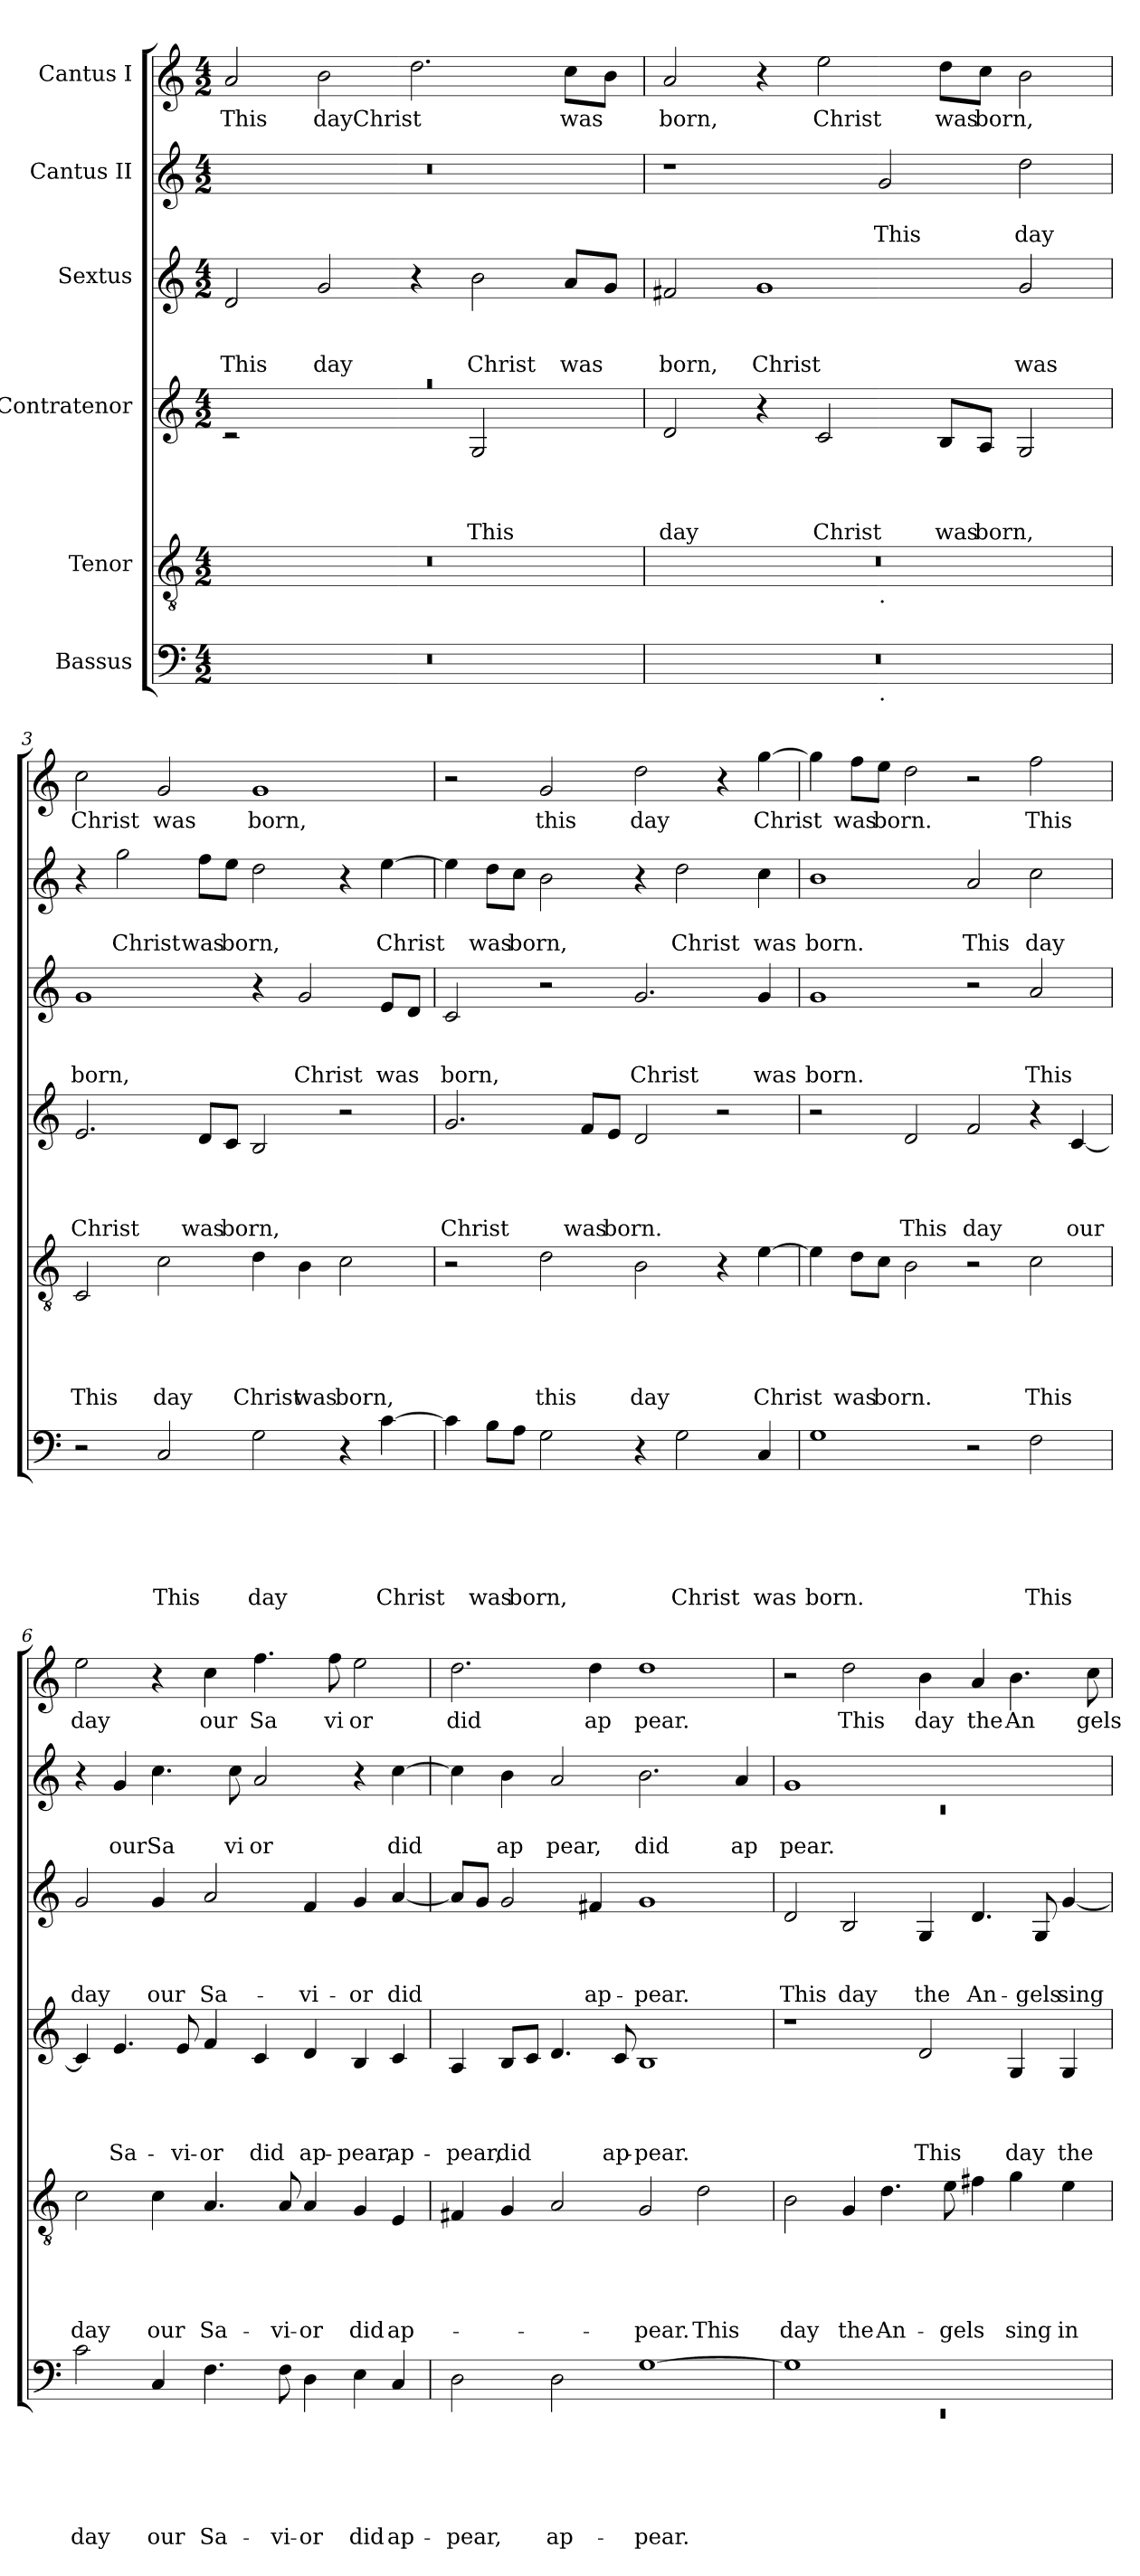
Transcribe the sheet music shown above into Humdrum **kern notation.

**kern	**text	**text	**text	**text	**text	**text	**kern	**text	**text	**text	**text	**text	**kern	**text	**text	**text	**text	**kern	**text	**text	**text	**kern	**text	**text	**kern	**text
*part6	*part6	*part6	*part6	*part6	*part6	*part6	*part5	*part5	*part5	*part5	*part5	*part5	*part4	*part4	*part4	*part4	*part4	*part3	*part3	*part3	*part3	*part2	*part2	*part2	*part1	*part1
*staff6	*staff6	*staff6	*staff6	*staff6	*staff6	*staff6	*staff5	*staff5	*staff5	*staff5	*staff5	*staff5	*staff4	*staff4	*staff4	*staff4	*staff4	*staff3	*staff3	*staff3	*staff3	*staff2	*staff2	*staff2	*staff1	*staff1
*I"Bassus	*	*	*	*	*	*	*I"Tenor	*	*	*	*	*	*I"Contratenor	*	*	*	*	*I"Sextus	*	*	*	*I"Cantus II	*	*	*I"Cantus I	*
*clefF4	*	*	*	*	*	*	*clefGv2	*	*	*	*	*	*clefG2	*	*	*	*	*clefG2	*	*	*	*clefG2	*	*	*clefG2	*
*k[]	*	*	*	*	*	*	*k[]	*	*	*	*	*	*k[]	*	*	*	*	*k[]	*	*	*	*k[]	*	*	*k[]	*
*C:	*	*	*	*	*	*	*C:	*	*	*	*	*	*C:	*	*	*	*	*C:	*	*	*	*C:	*	*	*C:	*
*M4/2	*	*	*	*	*	*	*M4/2	*	*	*	*	*	*M4/2	*	*	*	*	*M4/2	*	*	*	*M4/2	*	*	*M4/2	*
=1	=1	=1	=1	=1	=1	=1	=1	=1	=1	=1	=1	=1	=1	=1	=1	=1	=1	=1	=1	=1	=1	=1	=1	=1	=1	=1
!	!	!	!	!	!	!	!	!	!	!	!	!	!LO:N:vis=1	!	!	!	!	!	!	!	!LO:LY:b	!	!	!	!	!LO:LY:b
*	*	*	*	*	*	*	*	*	*	*	*	*	*^	*	*	*	*	*	*	*	*	*	*	*	*	*
0r	.	.	.	.	.	.	0r	.	.	.	.	.	0raa	2rc	.	.	.	.	2d/	.	.	This	0r	.	.	2a/	This
!	!	!	!	!	!	!	!	!	!	!	!	!	!	!	!	!	!	!	!	!	!	!LO:LY:b	!	!	!	!	!LO:LY:b
.	.	.	.	.	.	.	.	.	.	.	.	.	.	2.ryy	.	.	.	.	2g/	.	.	day	.	.	.	2b\	dayChrist
.	.	.	.	.	.	.	.	.	.	.	.	.	.	.	.	.	.	.	4r	.	.	.	.	.	.	2.dd\	.
!	!	!	!	!	!	!	!	!	!	!	!	!	!	!	!	!	!	!LO:LY:b	!	!	!	!LO:LY:b	!	!	!	!	!
.	.	.	.	.	.	.	.	.	.	.	.	.	.	2G/	.	.	.	This	2b\	.	.	Christ	.	.	.	.	.
!	!	!	!	!	!	!	!	!	!	!	!	!	!	!	!	!	!	!	!	!	!	!LO:LY:b	!	!	!	!	!LO:LY:b
.	.	.	.	.	.	.	.	.	.	.	.	.	.	4ryy	.	.	.	.	8a/L	.	.	was	.	.	.	8cc\L	was
.	.	.	.	.	.	.	.	.	.	.	.	.	.	.	.	.	.	.	8g/J	.	.	.	.	.	.	8b\J	.
*	*	*	*	*	*	*	*	*	*	*	*	*	*v	*v	*	*	*	*	*	*	*	*	*	*	*	*	*
=2	=2	=2	=2	=2	=2	=2	=2	=2	=2	=2	=2	=2	=2	=2	=2	=2	=2	=2	=2	=2	=2	=2	=2	=2	=2	=2
!	!	!	!	!	!	!	!	!	!	!	!	!	!	!	!	!	!LO:LY:b	!	!	!	!LO:LY:b	!	!	!	!	!LO:LY:b
*^	*	*	*	*	*	*	*^	*	*	*	*	*	*	*	*	*	*	*	*	*	*	*	*	*	*	*
0r	1ryy	.	.	.	.	.	.	0r	1ryy	.	.	.	.	.	2d/	.	.	.	day	2f#X/	.	.	born,	1r	.	.	2a/	born,
!	!	!	!	!	!	!	!	!	!	!	!	!	!	!	!	!	!	!	!	!	!	!	!LO:LY:b	!	!	!	!	!
.	.	.	.	.	.	.	.	.	.	.	.	.	.	.	4r	.	.	.	.	1g	.	.	Christ	.	.	.	4r	.
!	!	!	!	!	!	!	!	!	!	!	!	!	!	!	!	!	!	!	!LO:LY:b	!	!	!	!	!	!	!	!	!LO:LY:b
.	.	.	.	.	.	.	.	.	.	.	.	.	.	.	2c/	.	.	.	Christ	.	.	.	.	.	.	.	2ee\	Christ
!	!	!	!	!	!	!	!	!	!LO:TX:b:t=.	!	!	!	!	!	!	!	!	!	!	!	!	!	!	!	!	!	!	!
!	!LO:TX:b:t=.	!	!	!	!	!	!	!	!	!	!	!	!	!	!	!	!	!	!	!	!	!	!	!	!	!	!	!
!	!	!	!	!	!	!	!	!	!	!	!	!	!	!	!	!	!	!	!	!	!	!	!	!	!	!LO:LY:b	!	!
.	1ryy	.	.	.	.	.	.	.	1ryy	.	.	.	.	.	.	.	.	.	.	.	.	.	.	2g/	.	This	.	.
!	!	!	!	!	!	!	!	!	!	!	!	!	!	!	!	!	!	!	!LO:LY:b	!	!	!	!	!	!	!	!	!LO:LY:b
.	.	.	.	.	.	.	.	.	.	.	.	.	.	.	8B/L	.	.	.	was	.	.	.	.	.	.	.	8dd\L	was
!	!	!	!	!	!	!	!	!	!	!	!	!	!	!	!	!	!	!	!LO:LY:b	!	!	!	!	!	!	!	!	!LO:LY:b
.	.	.	.	.	.	.	.	.	.	.	.	.	.	.	8A/J	.	.	.	born,	.	.	.	.	.	.	.	8cc\J	born,
!	!	!	!	!	!	!	!	!	!	!	!	!	!	!	!	!	!	!	!	!	!	!	!LO:LY:b	!	!	!LO:LY:b	!	!
.	.	.	.	.	.	.	.	.	.	.	.	.	.	.	2G/	.	.	.	.	2g/	.	.	was	2dd\	.	day	2b\	.
=3	=3	=3	=3	=3	=3	=3	=3	=3	=3	=3	=3	=3	=3	=3	=3	=3	=3	=3	=3	=3	=3	=3	=3	=3	=3	=3	=3	=3
!	!	!	!	!	!	!	!	!	!	!	!	!	!	!LO:LY:b	!	!	!	!	!LO:LY:b	!	!	!	!LO:LY:b	!	!	!	!	!LO:LY:b
*v	*v	*	*	*	*	*	*	*	*	*	*	*	*	*	*	*	*	*	*	*	*	*	*	*	*	*	*	*
*	*	*	*	*	*	*	*v	*v	*	*	*	*	*	*	*	*	*	*	*	*	*	*	*	*	*	*	*
2r	.	.	.	.	.	.	2C/	.	.	.	.	This	2.e/	.	.	.	Christ	1g	.	.	born,	4r	.	.	2cc\	Christ
!	!	!	!	!	!	!	!	!	!	!	!	!	!	!	!	!	!	!	!	!	!	!	!	!LO:LY:b	!	!
.	.	.	.	.	.	.	.	.	.	.	.	.	.	.	.	.	.	.	.	.	.	2gg\	.	Christ	.	.
!	!	!	!	!	!	!LO:LY:b	!	!	!	!	!	!LO:LY:b	!	!	!	!	!	!	!	!	!	!	!	!	!	!LO:LY:b
2C/	.	.	.	.	.	This	2c\	.	.	.	.	day	.	.	.	.	.	.	.	.	.	.	.	.	2g/	was
!	!	!	!	!	!	!	!	!	!	!	!	!	!	!	!	!	!LO:LY:b	!	!	!	!	!	!	!LO:LY:b	!	!
.	.	.	.	.	.	.	.	.	.	.	.	.	8d/L	.	.	.	was	.	.	.	.	8ff\L	.	was	.	.
!	!	!	!	!	!	!	!	!	!	!	!	!	!	!	!	!	!LO:LY:b	!	!	!	!	!	!	!LO:LY:b	!	!
.	.	.	.	.	.	.	.	.	.	.	.	.	8c/J	.	.	.	born,	.	.	.	.	8ee\J	.	born,	.	.
!	!	!	!	!	!	!LO:LY:b	!	!	!	!	!	!LO:LY:b	!	!	!	!	!	!	!	!	!	!	!	!	!	!LO:LY:b
2G\	.	.	.	.	.	day	4d\	.	.	.	.	Christ	2B/	.	.	.	.	4r	.	.	.	2dd\	.	.	1g	born,
!	!	!	!	!	!	!	!	!	!	!	!	!LO:LY:b	!	!	!	!	!	!	!	!	!LO:LY:b	!	!	!	!	!
.	.	.	.	.	.	.	4B\	.	.	.	.	was	.	.	.	.	.	2g/	.	.	Christ	.	.	.	.	.
!	!	!	!	!	!	!	!	!	!	!	!	!LO:LY:b	!	!	!	!	!	!	!	!	!	!	!	!	!	!
4r	.	.	.	.	.	.	2c\	.	.	.	.	born,	2r	.	.	.	.	.	.	.	.	4r	.	.	.	.
!	!	!	!	!	!	!LO:LY:b	!	!	!	!	!	!	!	!	!	!	!	!	!	!	!LO:LY:b	!	!	!LO:LY:b	!	!
[<4c\	.	.	.	.	.	Christ	.	.	.	.	.	.	.	.	.	.	.	8e/L	.	.	was	[<4ee\	.	Christ	.	.
.	.	.	.	.	.	.	.	.	.	.	.	.	.	.	.	.	.	8d/J	.	.	.	.	.	.	.	.
!!LO:PB:g=z
=4	=4	=4	=4	=4	=4	=4	=4	=4	=4	=4	=4	=4	=4	=4	=4	=4	=4	=4	=4	=4	=4	=4	=4	=4	=4	=4
!	!	!	!	!	!	!	!	!	!	!	!	!	!	!	!	!	!LO:LY:b	!	!	!	!LO:LY:b	!	!	!	!	!
4c\]	.	.	.	.	.	.	2r	.	.	.	.	.	2.g/	.	.	.	Christ	2c/	.	.	born,	4ee\]	.	.	2r	.
!	!	!	!	!	!	!LO:LY:b	!	!	!	!	!	!	!	!	!	!	!	!	!	!	!	!	!	!LO:LY:b	!	!
8B\L	.	.	.	.	.	was	.	.	.	.	.	.	.	.	.	.	.	.	.	.	.	8dd\L	.	was	.	.
!	!	!	!	!	!	!LO:LY:b	!	!	!	!	!	!	!	!	!	!	!	!	!	!	!	!	!	!LO:LY:b	!	!
8A\J	.	.	.	.	.	born,	.	.	.	.	.	.	.	.	.	.	.	.	.	.	.	8cc\J	.	born,	.	.
!	!	!	!	!	!	!	!	!	!	!	!	!LO:LY:b	!	!	!	!	!	!	!	!	!	!	!	!	!	!LO:LY:b
2G\	.	.	.	.	.	.	2d\	.	.	.	.	this	.	.	.	.	.	2r	.	.	.	2b\	.	.	2g/	this
!	!	!	!	!	!	!	!	!	!	!	!	!	!	!	!	!	!LO:LY:b	!	!	!	!	!	!	!	!	!
.	.	.	.	.	.	.	.	.	.	.	.	.	8f/L	.	.	.	was	.	.	.	.	.	.	.	.	.
!	!	!	!	!	!	!	!	!	!	!	!	!	!	!	!	!	!LO:LY:b	!	!	!	!	!	!	!	!	!
.	.	.	.	.	.	.	.	.	.	.	.	.	8e/J	.	.	.	born.	.	.	.	.	.	.	.	.	.
!	!	!	!	!	!	!	!	!	!	!	!	!LO:LY:b	!	!	!	!	!	!	!	!	!LO:LY:b	!	!	!	!	!LO:LY:b
4r	.	.	.	.	.	.	2B\	.	.	.	.	day	2d/	.	.	.	.	2.g/	.	.	Christ	4r	.	.	2dd\	day
!	!	!	!	!	!	!LO:LY:b	!	!	!	!	!	!	!	!	!	!	!	!	!	!	!	!	!	!LO:LY:b	!	!
2G\	.	.	.	.	.	Christ	.	.	.	.	.	.	.	.	.	.	.	.	.	.	.	2dd\	.	Christ	.	.
.	.	.	.	.	.	.	4r	.	.	.	.	.	2r	.	.	.	.	.	.	.	.	.	.	.	4r	.
!	!	!	!	!	!	!LO:LY:b	!	!	!	!	!	!LO:LY:b	!	!	!	!	!	!	!	!	!LO:LY:b	!	!	!LO:LY:b	!	!LO:LY:b
4C/	.	.	.	.	.	was	[>4e\	.	.	.	.	Christ	.	.	.	.	.	4g/	.	.	was	4cc\	.	was	[>4gg\	Christ
=5	=5	=5	=5	=5	=5	=5	=5	=5	=5	=5	=5	=5	=5	=5	=5	=5	=5	=5	=5	=5	=5	=5	=5	=5	=5	=5
!	!	!	!	!	!	!LO:LY:b	!	!	!	!	!	!	!	!	!	!	!	!	!	!	!LO:LY:b	!	!	!LO:LY:b	!	!
1G	.	.	.	.	.	born.	4e\]	.	.	.	.	.	2r	.	.	.	.	1g	.	.	born.	1b	.	born.	4gg>\]	.
!	!	!	!	!	!	!	!	!	!	!	!	!LO:LY:b	!	!	!	!	!	!	!	!	!	!	!	!	!	!LO:LY:b
.	.	.	.	.	.	.	8d\L	.	.	.	.	was	.	.	.	.	.	.	.	.	.	.	.	.	8ff\L	was
!	!	!	!	!	!	!	!	!	!	!	!	!LO:LY:b	!	!	!	!	!	!	!	!	!	!	!	!	!	!LO:LY:b
.	.	.	.	.	.	.	8c\J	.	.	.	.	born.	.	.	.	.	.	.	.	.	.	.	.	.	8ee\J	born.
!	!	!	!	!	!	!	!	!	!	!	!	!	!	!	!	!	!LO:LY:b	!	!	!	!	!	!	!	!	!
.	.	.	.	.	.	.	2B\	.	.	.	.	.	2d/	.	.	.	This	.	.	.	.	.	.	.	2dd\	.
!	!	!	!	!	!	!	!	!	!	!	!	!	!	!	!	!	!LO:LY:b	!	!	!	!	!	!	!LO:LY:b	!	!
2r	.	.	.	.	.	.	2r	.	.	.	.	.	2f/	.	.	.	day	2r	.	.	.	2a/	.	This	2r	.
!	!	!	!	!	!	!LO:LY:b	!	!	!	!	!	!LO:LY:b	!	!	!	!	!	!	!	!	!LO:LY:b	!	!	!LO:LY:b	!	!LO:LY:b
2F\	.	.	.	.	.	This	2c\	.	.	.	.	This	4r	.	.	.	.	2a/	.	.	This	2cc\	.	day	2ff\	This
!	!	!	!	!	!	!	!	!	!	!	!	!	!	!	!	!	!LO:LY:b	!	!	!	!	!	!	!	!	!
.	.	.	.	.	.	.	.	.	.	.	.	.	[<4c/	.	.	.	our	.	.	.	.	.	.	.	.	.
=6	=6	=6	=6	=6	=6	=6	=6	=6	=6	=6	=6	=6	=6	=6	=6	=6	=6	=6	=6	=6	=6	=6	=6	=6	=6	=6
!	!	!	!	!	!	!LO:LY:b	!	!	!	!	!	!LO:LY:b	!	!	!	!	!	!	!	!	!LO:LY:b	!	!	!	!	!LO:LY:b
2c\	.	.	.	.	.	day	2c\	.	.	.	.	day	4c/]	.	.	.	.	2g/	.	.	day	4r	.	.	2ee\	day
!	!	!	!	!	!	!	!	!	!	!	!	!	!	!	!	!	!LO:LY:b	!	!	!	!	!	!	!LO:LY:b	!	!
.	.	.	.	.	.	.	.	.	.	.	.	.	4.e/	.	.	.	Sa-	.	.	.	.	4g/	.	ourSa	.	.
!	!	!	!	!	!	!LO:LY:b	!	!	!	!	!	!LO:LY:b	!	!	!	!	!	!	!	!	!LO:LY:b	!	!	!	!	!
4C/	.	.	.	.	.	our	4c\	.	.	.	.	our	.	.	.	.	.	4g/	.	.	our	4.cc\	.	.	4r	.
!	!	!	!	!	!	!	!	!	!	!	!	!	!	!	!	!	!LO:LY:b	!	!	!	!	!	!	!	!	!
.	.	.	.	.	.	.	.	.	.	.	.	.	8e/	.	.	.	-vi-	.	.	.	.	.	.	.	.	.
!	!	!	!	!	!	!LO:LY:b	!	!	!	!	!	!LO:LY:b	!	!	!	!	!LO:LY:b	!	!	!	!LO:LY:b	!	!	!	!	!LO:LY:b
4.F\	.	.	.	.	.	Sa-	4.A/	.	.	.	.	Sa-	4f/	.	.	.	-or	2a/	.	.	Sa-	.	.	.	4cc\	our
!	!	!	!	!	!	!	!	!	!	!	!	!	!	!	!	!	!	!	!	!	!	!	!	!LO:LY:b	!	!
.	.	.	.	.	.	.	.	.	.	.	.	.	.	.	.	.	.	.	.	.	.	8cc\	.	vi	.	.
!	!	!	!	!	!	!	!	!	!	!	!	!	!	!	!	!	!LO:LY:b	!	!	!	!	!	!	!LO:LY:b	!	!LO:LY:b
.	.	.	.	.	.	.	.	.	.	.	.	.	4c/	.	.	.	did	.	.	.	.	2a/	.	or	4.ff\	Sa
!	!	!	!	!	!	!LO:LY:b	!	!	!	!	!	!LO:LY:b	!	!	!	!	!	!	!	!	!	!	!	!	!	!
8F\	.	.	.	.	.	-vi-	8A/	.	.	.	.	-vi-	.	.	.	.	.	.	.	.	.	.	.	.	.	.
!	!	!	!	!	!	!LO:LY:b	!	!	!	!	!	!LO:LY:b	!	!	!	!	!LO:LY:b	!	!	!	!LO:LY:b	!	!	!	!	!
4D\	.	.	.	.	.	-or	4A/	.	.	.	.	-or	4d/	.	.	.	ap-	4f/	.	.	-vi-	.	.	.	.	.
!	!	!	!	!	!	!	!	!	!	!	!	!	!	!	!	!	!	!	!	!	!	!	!	!	!	!LO:LY:b
.	.	.	.	.	.	.	.	.	.	.	.	.	.	.	.	.	.	.	.	.	.	.	.	.	8ff\	vi
!	!	!	!	!	!	!LO:LY:b	!	!	!	!	!	!LO:LY:b	!	!	!	!	!LO:LY:b	!	!	!	!LO:LY:b	!	!	!	!	!LO:LY:b
4E\	.	.	.	.	.	did	4G/	.	.	.	.	did	4B/	.	.	.	-pear,	4g/	.	.	-or	4r	.	.	2ee\	or
!	!	!	!	!	!	!LO:LY:b	!	!	!	!	!	!LO:LY:b	!	!	!	!	!LO:LY:b	!	!	!	!LO:LY:b	!	!	!LO:LY:b	!	!
4C/	.	.	.	.	.	ap-	4E/	.	.	.	.	ap-	4c/	.	.	.	ap-	[<4a/	.	.	did	[>4cc\	.	did	.	.
=7	=7	=7	=7	=7	=7	=7	=7	=7	=7	=7	=7	=7	=7	=7	=7	=7	=7	=7	=7	=7	=7	=7	=7	=7	=7	=7
!	!	!	!	!	!	!LO:LY:b	!	!	!	!	!	!	!	!	!	!	!LO:LY:b	!	!	!	!	!	!	!	!	!LO:LY:b
2D\	.	.	.	.	.	-pear,	4F#X/	.	.	.	.	.	4A/	.	.	.	-pear,	8a/L]	.	.	.	4cc\]	.	.	2.dd\	did
.	.	.	.	.	.	.	.	.	.	.	.	.	.	.	.	.	.	8g/J	.	.	.	.	.	.	.	.
!	!	!	!	!	!	!	!	!	!	!	!	!	!	!	!	!	!LO:LY:b	!	!	!	!	!	!	!LO:LY:b	!	!
.	.	.	.	.	.	.	4G/	.	.	.	.	.	8B/L	.	.	.	did	2g/	.	.	.	4b\	.	ap	.	.
.	.	.	.	.	.	.	.	.	.	.	.	.	8c/J	.	.	.	.	.	.	.	.	.	.	.	.	.
!	!	!	!	!	!	!LO:LY:b	!	!	!	!	!	!	!	!	!	!	!	!	!	!	!	!	!	!LO:LY:b	!	!
2D\	.	.	.	.	.	ap-	2A/	.	.	.	.	.	4.d/	.	.	.	.	.	.	.	.	2a/	.	pear,	.	.
!	!	!	!	!	!	!	!	!	!	!	!	!	!	!	!	!	!	!	!	!	!LO:LY:b	!	!	!	!	!LO:LY:b
.	.	.	.	.	.	.	.	.	.	.	.	.	.	.	.	.	.	4f#X/	.	.	ap-	.	.	.	4dd\	ap
!	!	!	!	!	!	!	!	!	!	!	!	!	!	!	!	!	!LO:LY:b	!	!	!	!	!	!	!	!	!
.	.	.	.	.	.	.	.	.	.	.	.	.	8c/	.	.	.	ap-	.	.	.	.	.	.	.	.	.
!	!	!	!	!	!	!LO:LY:b	!	!	!	!	!	!LO:LY:b	!	!	!	!	!LO:LY:b	!	!	!	!LO:LY:b	!	!	!LO:LY:b	!	!LO:LY:b
[>1G	.	.	.	.	.	-pear.	2G/	.	.	.	.	-pear.	1B	.	.	.	-pear.	1g	.	.	-pear.	2.b\	.	did	1dd	pear.
!	!	!	!	!	!	!	!	!	!	!	!	!LO:LY:b	!	!	!	!	!	!	!	!	!	!	!	!	!	!
.	.	.	.	.	.	.	2d\	.	.	.	.	This	.	.	.	.	.	.	.	.	.	.	.	.	.	.
!	!	!	!	!	!	!	!	!	!	!	!	!	!	!	!	!	!	!	!	!	!	!	!	!LO:LY:b	!	!
.	.	.	.	.	.	.	.	.	.	.	.	.	.	.	.	.	.	.	.	.	.	4a/	.	ap	.	.
!!LO:LB:g=z
=8	=8	=8	=8	=8	=8	=8	=8	=8	=8	=8	=8	=8	=8	=8	=8	=8	=8	=8	=8	=8	=8	=8	=8	=8	=8	=8
*^	*	*	*	*	*	*	*	*	*	*	*	*	*	*	*	*	*	*	*	*	*	*^	*	*	*	*
!	!LO:N:vis=1	!	!	!	!	!	!	!	!	!	!	!	!LO:LY:b	!	!	!	!	!	!	!	!	!LO:LY:b	!	!LO:N:vis=1	!	!LO:LY:b	!	!
1G]	0rEE	.	.	.	.	.	.	2B\	.	.	.	.	day	1r	.	.	.	.	2d/	.	.	This	1g	0rc	.	pear.	2r	.
!	!	!	!	!	!	!	!	!	!	!	!	!	!LO:LY:b	!	!	!	!	!	!	!	!	!LO:LY:b	!	!	!	!	!	!LO:LY:b
.	.	.	.	.	.	.	.	4G/	.	.	.	.	the	.	.	.	.	.	2B/	.	.	day	.	.	.	.	2dd\	This
!	!	!	!	!	!	!	!	!	!	!	!	!	!LO:LY:b	!	!	!	!	!	!	!	!	!	!	!	!	!	!	!
.	.	.	.	.	.	.	.	4.d\	.	.	.	.	An-	.	.	.	.	.	.	.	.	.	.	.	.	.	.	.
!	!	!	!	!	!	!	!	!	!	!	!	!	!	!	!	!	!	!LO:LY:b	!	!	!	!LO:LY:b	!	!	!	!	!	!LO:LY:b
1ryy	.	.	.	.	.	.	.	.	.	.	.	.	.	2d/	.	.	.	This	4G/	.	.	the	1ryy	.	.	.	4b\	day
!	!	!	!	!	!	!	!	!	!	!	!	!	!LO:LY:b	!	!	!	!	!	!	!	!	!	!	!	!	!	!	!
.	.	.	.	.	.	.	.	8e\	.	.	.	.	-gels	.	.	.	.	.	.	.	.	.	.	.	.	.	.	.
!	!	!	!	!	!	!	!	!	!	!	!	!	!	!	!	!	!	!	!	!	!	!LO:LY:b	!	!	!	!	!	!LO:LY:b
.	.	.	.	.	.	.	.	4f#X\	.	.	.	.	.	.	.	.	.	.	4.d/	.	.	An-	.	.	.	.	4a/	the
!	!	!	!	!	!	!	!	!	!	!	!	!	!LO:LY:b	!	!	!	!	!LO:LY:b	!	!	!	!	!	!	!	!	!	!LO:LY:b
.	.	.	.	.	.	.	.	4g\	.	.	.	.	sing	4G/	.	.	.	day	.	.	.	.	.	.	.	.	4.b\	An
!	!	!	!	!	!	!	!	!	!	!	!	!	!	!	!	!	!	!	!	!	!	!LO:LY:b	!	!	!	!	!	!
.	.	.	.	.	.	.	.	.	.	.	.	.	.	.	.	.	.	.	8G/	.	.	-gels	.	.	.	.	.	.
!	!	!	!	!	!	!	!	!	!	!	!	!	!LO:LY:b	!	!	!	!	!LO:LY:b	!	!	!	!LO:LY:b	!	!	!	!	!	!
.	.	.	.	.	.	.	.	4e\	.	.	.	.	in	4G/	.	.	.	the	[<4g/	.	.	sing	.	.	.	.	.	.
!	!	!	!	!	!	!	!	!	!	!	!	!	!	!	!	!	!	!	!	!	!	!	!	!	!	!	!	!LO:LY:b
.	.	.	.	.	.	.	.	.	.	.	.	.	.	.	.	.	.	.	.	.	.	.	.	.	.	.	8cc\	gels
*v	*v	*	*	*	*	*	*	*	*	*	*	*	*	*	*	*	*	*	*	*	*	*	*v	*v	*	*	*	*
=	=	=	=	=	=	=	=	=	=	=	=	=	=	=	=	=	=	=	=	=	=	=	=	=	=	=
*-	*-	*-	*-	*-	*-	*-	*-	*-	*-	*-	*-	*-	*-	*-	*-	*-	*-	*-	*-	*-	*-	*-	*-	*-	*-	*-
